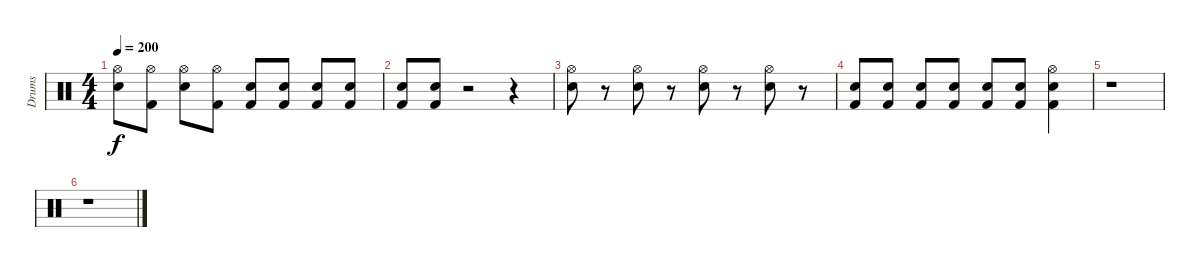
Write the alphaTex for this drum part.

\track ("Drums" "Drums") {instrument percussion}
\staff {score}
\articulation defaults
\ts (4 4)
\tempo 200
\clef neutral
\ks c
("Hi-Hat (open)" "Snare (hit) 2").8{dy f} ("Hi-Hat (open)" "Kick (hit) 2").8 ("Hi-Hat (open)" "Snare (hit) 2").8 ("Hi-Hat (open)" "Kick (hit) 2").8 ("Snare (hit) 2" "Kick (hit) 2").8 ("Snare (hit) 2" "Kick (hit) 2").8 ("Snare (hit) 2" "Kick (hit) 2").8 ("Snare (hit) 2" "Kick (hit) 2").8 |
("Snare (hit) 2" "Kick (hit) 2").8 ("Snare (hit) 2" "Kick (hit) 2").8 r.2 r.4 |
("Hi-Hat (open)" "Snare (hit) 2").8 r.8 ("Hi-Hat (open)" "Snare (hit) 2").8 r.8 ("Hi-Hat (open)" "Snare (hit) 2").8 r.8 ("Hi-Hat (open)" "Snare (hit) 2").8 r.8 |
("Snare (hit) 2" "Kick (hit) 2").8 ("Snare (hit) 2" "Kick (hit) 2").8 ("Snare (hit) 2" "Kick (hit) 2").8 ("Snare (hit) 2" "Kick (hit) 2").8 ("Snare (hit) 2" "Kick (hit) 2").8 ("Snare (hit) 2" "Kick (hit) 2").8 ("Hi-Hat (open)" "Kick (hit) 2" "Snare (hit) 2").4 |
r.1 |
r.1
